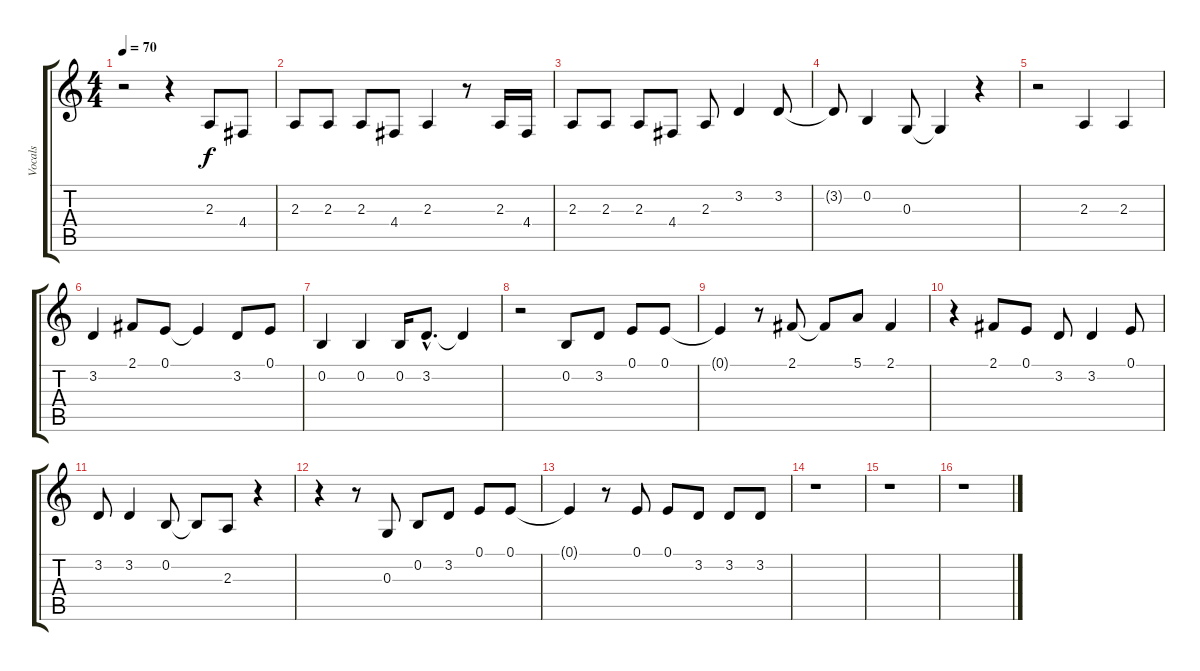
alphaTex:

\track ("Vocals" "Vocals") {instrument lead6voice}
\staff {score tabs}
\tuning (E4 B3 G3 D3 A2 E2) {hide}
\ts (4 4)
\tempo 70
\clef g2
\ks c
r.2{dy f} r.4 2.3.8 4.4.8 |
2.3.8 2.3.8 2.3.8 4.4.8 2.3.4 r.8 2.3.16 4.4.16 |
2.3.8 2.3.8 2.3.8 4.4.8 2.3.8 3.2.4 3.2.8 |
3.2{t}.8 0.2.4 0.3.8 0.3{t}.4 r.4 |
r.2 2.3.4 2.3.4 |
3.2.4 2.1.8 0.1.8 0.1{t}.4 3.2.8 0.1.8 |
0.2.4 0.2.4 0.2.16 3.2{hac}.8{d} 3.2{t}.4 |
r.2 0.2.8 3.2.8 0.1.8 0.1.8 |
0.1{t}.4 r.8 2.1.8 2.1{t}.8 5.1.8 2.1.4 |
r.4 2.1.8 0.1.8 3.2.8 3.2.4 0.1.8 |
3.2.8 3.2.4 0.2.8 0.2{t}.8 2.3.8 r.4 |
r.4 r.8 0.3.8 0.2.8 3.2.8 0.1.8 0.1.8 |
0.1{t}.4 r.8 0.1.8 0.1.8 3.2.8 3.2.8 3.2.8 |
r.1 |
r.1 |
r.1
